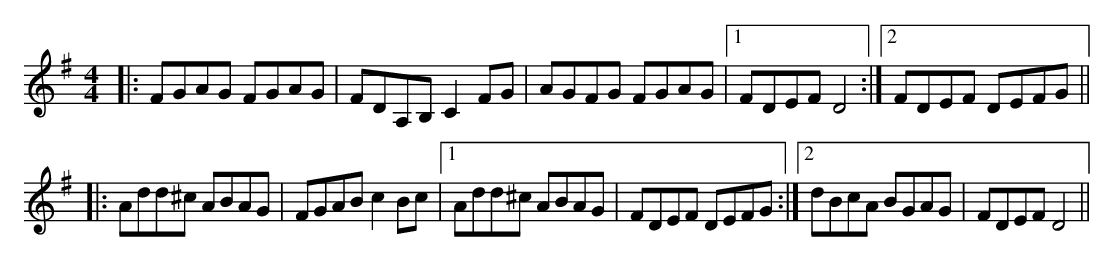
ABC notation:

X:1
M:4/4
K:G
|:FGAG FGAG|FDA,B, C2 FG|AGFG FGAG|1 FDEF D4:|2 FDEF DEFG||
|:Add^c ABAG|FGAB c2 Bc|1 Add^c ABAG|FDEF DEFG:|2 dBcA BGAG|FDEFD4||
